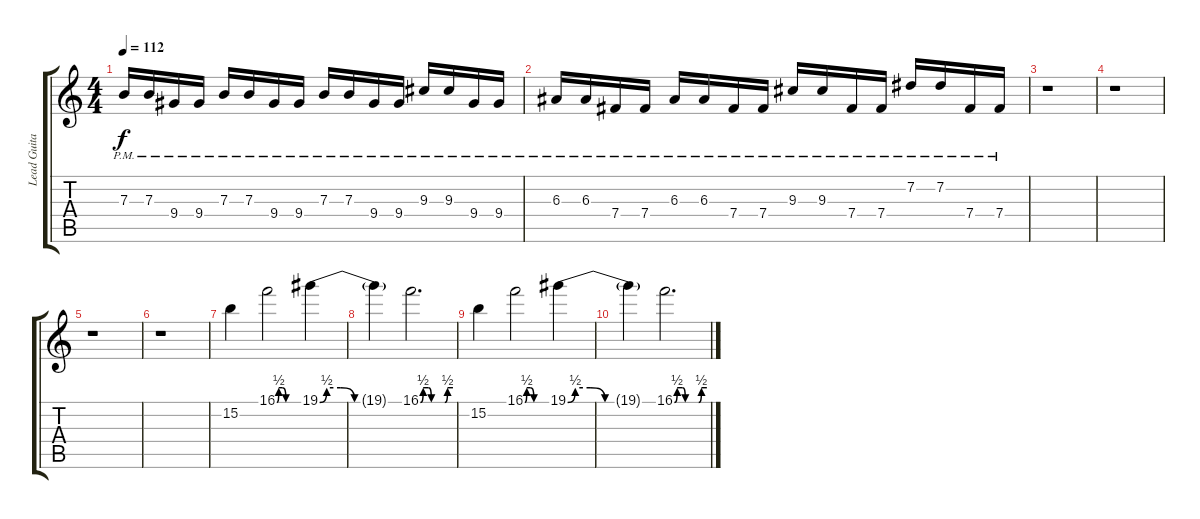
\track ("Lead Guitar 1" "Lead Guita") {instrument distortionguitar}
\staff {score tabs}
\tuning (Db4 Ab3 E3 B2 Gb2 B1) {hide}
\ts (4 4)
\tempo 112
\clef g2
\ks c
7.3{pm}.16{dy f} 7.3{pm}.16 9.4{pm}.16 9.4{pm}.16 7.3{pm}.16 7.3{pm}.16 9.4{pm}.16 9.4{pm}.16 7.3{pm}.16 7.3{pm}.16 9.4{pm}.16 9.4{pm}.16 9.3{pm}.16 9.3{pm}.16 9.4{pm}.16 9.4{pm}.16 |
6.3{pm}.16 6.3{pm}.16 7.4{pm}.16 7.4{pm}.16 6.3{pm}.16 6.3{pm}.16 7.4{pm}.16 7.4{pm}.16 9.3{pm}.16 9.3{pm}.16 7.4{pm}.16 7.4{pm}.16 7.2{pm}.16 7.2{pm}.16 7.4{pm}.16 7.4{pm}.16 |
r.1 |
r.1 |
r.1 |
r.1 |
15.2.4 16.1{be (custom 0 0 5 2 15 2 25 0 45 0 60 0)}.2 19.1{be (custom 0 0 5 2 15 2 25 0 45 0 60 0)}.4 |
19.1{t}.4 16.1{be (custom 0 0 5 2 15 2 20 0 30 0 45 0 50 2 60 2)}.2{d} |
15.2.4 16.1{be (custom 0 0 5 2 15 2 25 0 45 0 60 0)}.2 19.1{be (custom 0 0 5 2 15 2 25 0 45 0 60 0)}.4 |
19.1{t}.4 16.1{be (custom 0 0 5 2 15 2 20 0 30 0 45 0 50 2 60 2)}.2{d}
